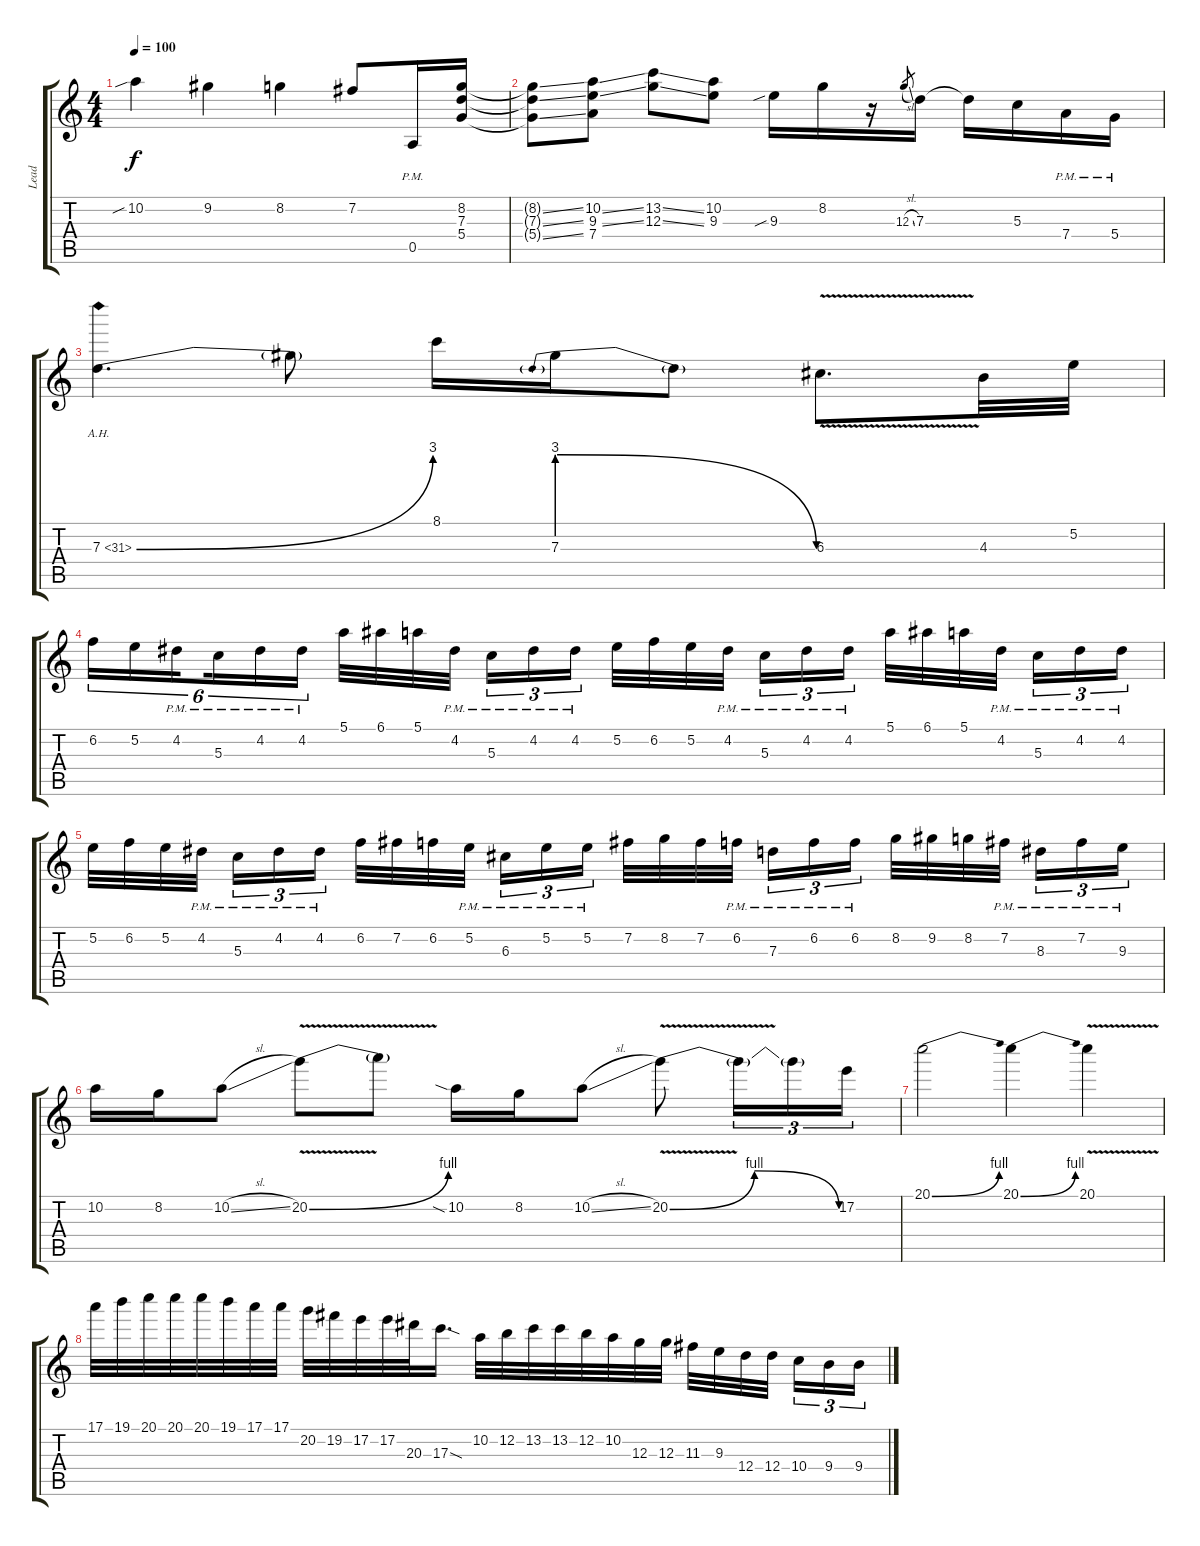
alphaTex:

\track ("Lead" "Lead") {instrument overdrivenguitar}
\staff {score tabs}
\tuning (E4 B3 G3 D3 A2 E2) {hide}
\ts (4 4)
\tempo 100
\clef g2
\ks c
10.2{sib}.4{dy f} 9.2.4 8.2.4 7.2.8 0.5{pm}.16 (8.2 7.3 5.4).16 |
(8.2{ss t} 7.3{ss t} 5.4{ss t}).8 (10.2{ss} 9.3{ss} 7.4).8 (13.2{ss} 12.3{ss}).8 (10.2 9.3).8 9.3{sib}.16 8.2.16 r.16 12.3{sl}.8{gr} 7.3.16 7.3{t}.16 5.3.16 7.4{pm}.16 5.4{pm}.16 |
7.3{be (bend 0 0 60 12) ah 24}.4{d} 7.3{t}.8 8.1.16 7.3{be (prebendrelease 0 12 60 0)}.16 7.3{t}.8 6.3{v}.8{d} 4.3.32 5.2.32 |
6.2.16{tu (6 4)} 5.2.16{tu (6 4)} 4.2{pm}.16{tu (6 4) beam splitsecondary} 5.3{pm}.16{tu (6 4)} 4.2{pm}.16{tu (6 4)} 4.2{pm}.16{tu (6 4)} 5.1.32 6.1.32 5.1.32 4.2{pm}.32{beam splitsecondary} 5.3{pm}.16{tu (3 2)} 4.2{pm}.16{tu (3 2)} 4.2{pm}.16{tu (3 2)} 5.2.32 6.2.32 5.2.32 4.2{pm}.32{beam splitsecondary} 5.3{pm}.16{tu (3 2)} 4.2{pm}.16{tu (3 2)} 4.2{pm}.16{tu (3 2)} 5.1.32 6.1.32 5.1.32 4.2{pm}.32{beam splitsecondary} 5.3{pm}.16{tu (3 2)} 4.2{pm}.16{tu (3 2)} 4.2{pm}.16{tu (3 2)} |
5.2.32 6.2.32 5.2.32 4.2{pm}.32{beam splitsecondary} 5.3{pm}.16{tu (3 2)} 4.2{pm}.16{tu (3 2)} 4.2{pm}.16{tu (3 2)} 6.2.32 7.2.32 6.2.32 5.2{pm}.32{beam splitsecondary} 6.3{pm}.16{tu (3 2)} 5.2{pm}.16{tu (3 2)} 5.2{pm}.16{tu (3 2)} 7.2.32 8.2.32 7.2.32 6.2{pm}.32{beam splitsecondary} 7.3{pm}.16{tu (3 2)} 6.2{pm}.16{tu (3 2)} 6.2{pm}.16{tu (3 2)} 8.2.32 9.2.32 8.2.32 7.2{pm}.32{beam splitsecondary} 8.3{pm}.16{tu (3 2)} 7.2{pm}.16{tu (3 2)} 9.3{pm}.16{tu (3 2)} |
10.2.16 8.2.16 10.2{sl}.8 20.2{be (bend 0 0 60 4) v}.8 20.2{t}.8 10.2{sia}.16 8.2.16 10.2{sl}.8 20.2{be (bendrelease 0 0 30 4 44 4 60 0) v}.8 20.2{t}.16{tu (3 2)} 20.2{t}.16{tu (3 2)} 17.2.16{tu (3 2)} |
20.1{be (bend 0 0 60 4)}.2 20.1{be (bend 0 0 60 4)}.4 20.1{v}.4 |
17.1.32 19.1.32 20.1.32 20.1.32 20.1.32 19.1.32 17.1.32 17.1.32 20.2.32 19.2.32 17.2.32 17.2.32 20.3.32 17.3{sod}.16{d} 10.2.32 12.2.32 13.2.32 13.2.32 12.2.32 10.2.32 12.3.32 12.3.32 11.3.32 9.3.32 12.4.32 12.4.32{beam splitsecondary} 10.4.16{tu (3 2)} 9.4.16{tu (3 2)} 9.4.16{tu (3 2)}
